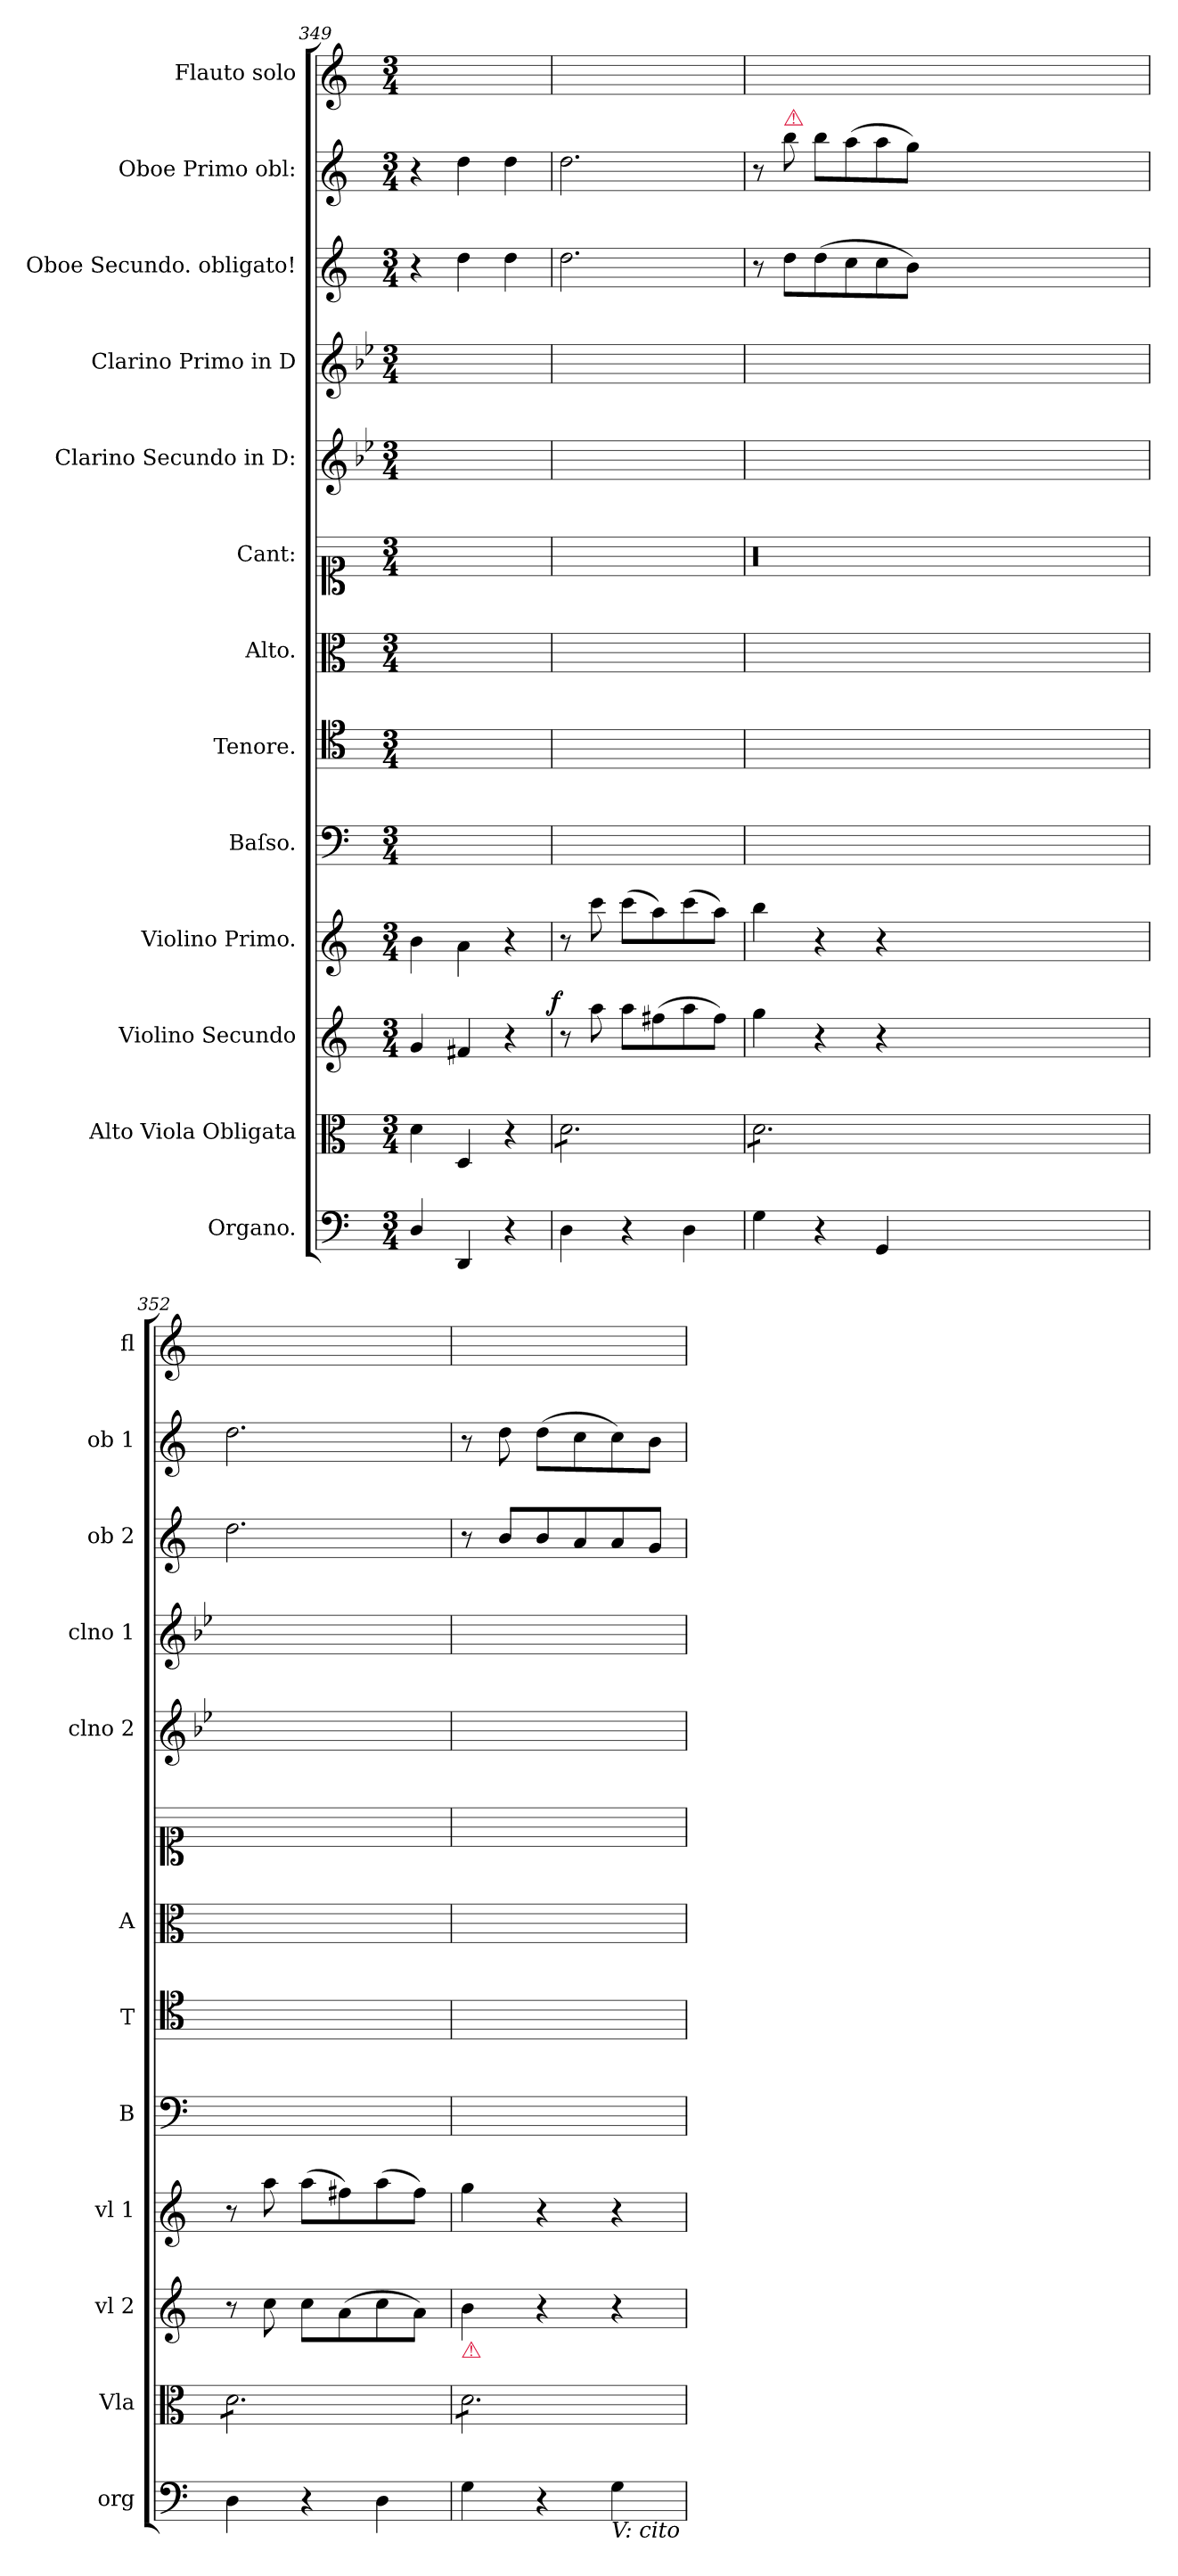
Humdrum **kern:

**kern	**kern	**kern	**dynam	**kern	**kern	**kern	**kern	**kern	**kern	**kern	**kern	**kern	**kern
*part13	*part12	*part11	*part11	*part10	*part9	*part8	*part7	*part6	*part5	*part4	*part3	*part2	*part1
*staff13	*staff12	*staff11	*staff11	*staff10	*staff9	*staff8	*staff7	*staff6	*staff5	*staff4	*staff3	*staff2	*staff1
*I"Organo.	*I"Alto Viola Obligata	*I"Violino Secundo	*	*I"Violino Primo.	*I"Baſso.	*I"Tenore.	*I"Alto.	*I"Cant:	*I"Clarino Secundo in D:	*I"Clarino Primo in D	*I"Oboe Secundo. obligato!	*I"Oboe Primo obl:	*I"Flauto solo
*I'org	*I'Vla	*I'vl 2	*	*I'vl 1	*I'B	*I'T	*I'A	*	*I'clno 2	*I'clno 1	*I'ob 2	*I'ob 1	*I'fl
*clefF4	*clefC3	*clefG2	*	*clefG2	*clefF4	*clefC4	*clefC3	*clefC1	*clefG2	*clefG2	*clefG2	*clefG2	*clefG2
*	*	*	*	*	*	*	*	*	*ITrd-1c-2	*ITrd-1c-2	*	*	*
*k[]	*k[]	*k[]	*	*k[]	*k[]	*k[]	*k[]	*k[]	*k[]	*k[]	*k[]	*k[]	*k[]
*C:	*C:	*C:	*	*C:	*C:	*C:	*C:	*C:	*C:	*C:	*C:	*C:	*C:
*M3/4	*M3/4	*M3/4	*	*M3/4	*M3/4	*M3/4	*M3/4	*M3/4	*M3/4	*M3/4	*M3/4	*M3/4	*M3/4
=349	=349	=349	=349	=349	=349	=349	=349	=349	=349	=349	=349	=349	=349
4D/	4d\	4g/	.	4b\	2.ryy	2.ryy	2.ryy	2.ryy	2.ryy	2.ryy	4r	4r	2.ryy
4DD/	4D/	4f#X/	.	4a\	.	.	.	.	.	.	4dd\	4dd\	.
4r	4r	4r	.	4r	.	.	.	.	.	.	4dd\	4dd\	.
=350	=350	=350	=350	=350	=350	=350	=350	=350	=350	=350	=350	=350	=350
!	!	!	!LO:DY:a:rj	!	!	!	!	!	!	!	!	!	!
*	*tremolo	*	*	*	*	*	*	*	*	*	*	*	*
4D\	8d\L	8r	f	8r	2.ryy	2.ryy	2.ryy	2.ryy	2.ryy	2.ryy	2.dd\	2.dd\	2.ryy
.	8d\	8aa\	.	8ccc\	.	.	.	.	.	.	.	.	.
4r	8d\	8aa\L	.	(>8ccc\L	.	.	.	.	.	.	.	.	.
.	8d\	(>8ff#X\	.	8aa\)	.	.	.	.	.	.	.	.	.
4D\	8d\	8aa\	.	(>8ccc\	.	.	.	.	.	.	.	.	.
.	8d\J	8ff#\J)	.	8aa\J)	.	.	.	.	.	.	.	.	.
=351	=351	=351	=351	=351	=351	=351	=351	=351	=351	=351	=351	=351	=351
!	!	!	!	!	!	!	!	!LO:N:vis=00	!	!	!	!	!
4G\	8d\L	4gg\	.	4bb\	2.ryy	2.ryy	2.ryy	0.r	2.ryy	2.ryy	8r	8r	2.ryy
!	!	!	!	!	!	!	!	!	!	!	!	!LO:TX:a:color=crimson:t=⚠	!
.	8d\	.	.	.	.	.	.	.	.	.	8dd\L	8bb\	.
4r	8d\	4r	.	4r	.	.	.	.	.	.	(>8dd\	8bb\L	.
.	8d\	.	.	.	.	.	.	.	.	.	8cc\	(>8aa\	.
4GG/	8d\	4r	.	4r	.	.	.	.	.	.	8cc\	8aa\	.
.	8d\J	.	.	.	.	.	.	.	.	.	8b\J)	8gg\J)	.
0ryy	0ryy	0ryy	.	0ryy	0ryy	0ryy	0ryy	.	0ryy	0ryy	0ryy	0ryy	0ryy
4ryy	4ryy	4ryy	.	4ryy	4ryy	4ryy	4ryy	.	4ryy	4ryy	4ryy	4ryy	4ryy
=352	=352	=352	=352	=352	=352	=352	=352	=352	=352	=352	=352	=352	=352
4D\	8d\L	8r	.	8r	2.ryy	2.ryy	2.ryy	2.ryy	2.ryy	2.ryy	2.dd\	2.dd\	2.ryy
.	8d\	8cc\	.	8aa\	.	.	.	.	.	.	.	.	.
4r	8d\	8cc\L	.	(>8aa\L	.	.	.	.	.	.	.	.	.
.	8d\	(>8a\	.	8ff#X\)	.	.	.	.	.	.	.	.	.
4D\	8d\	8cc\	.	(>8aa\	.	.	.	.	.	.	.	.	.
.	8d\J	8a\J)	.	8ff#\J)	.	.	.	.	.	.	.	.	.
=353	=353	=353	=353	=353	=353	=353	=353	=353	=353	=353	=353	=353	=353
!	!	!LO:TX:b:color=crimson:t=⚠	!	!	!	!	!	!	!	!	!	!	!
4G\	8d\L	4b\	.	4gg\	2.ryy	2.ryy	2.ryy	2.ryy	2.ryy	2.ryy	8r	8r	2.ryy
.	8d\	.	.	.	.	.	.	.	.	.	8b/L	8dd\	.
4r	8d\	4r	.	4r	.	.	.	.	.	.	8b/	(>8dd\L	.
.	8d\	.	.	.	.	.	.	.	.	.	8a/	8cc\	.
!LO:TX:b:i:t=V&colon; cito	!	!	!	!	!	!	!	!	!	!	!	!	!
4G\	8d\	4r	.	4r	.	.	.	.	.	.	8a/	8cc\)	.
.	8d\J	.	.	.	.	.	.	.	.	.	8g/J	8b\J	.
*	*Xtremolo	*	*	*	*	*	*	*	*	*	*	*	*
=	=	=	=	=	=	=	=	=	=	=	=	=	=
*-	*-	*-	*-	*-	*-	*-	*-	*-	*-	*-	*-	*-	*-
